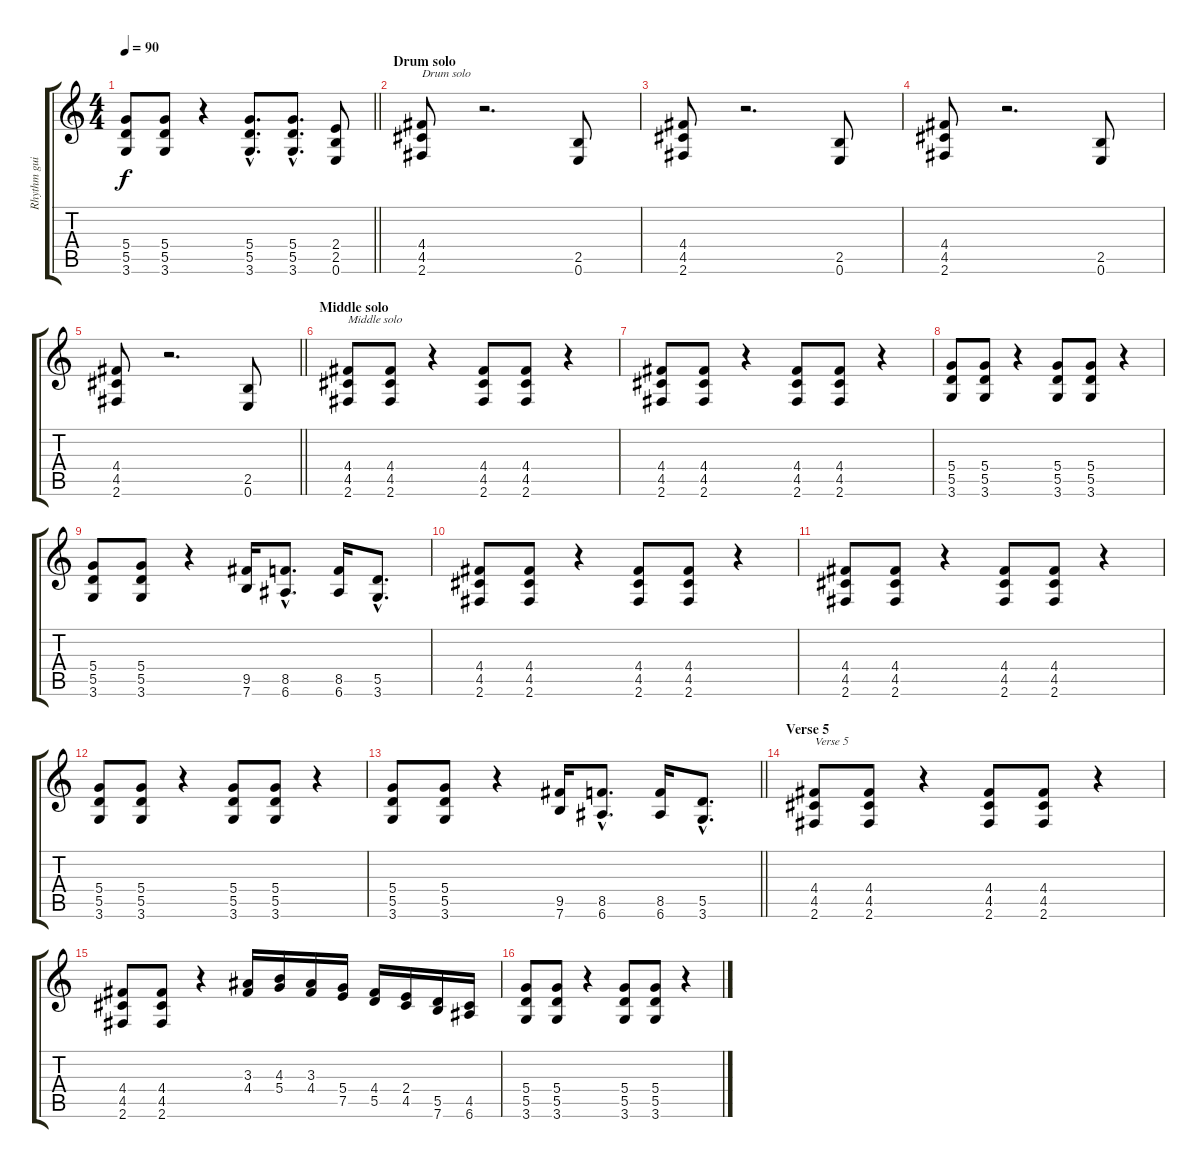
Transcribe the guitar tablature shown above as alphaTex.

\track ("Rhythm guitar" "Rhythm gui") {instrument distortionguitar}
\staff {score tabs}
\tuning (E4 B3 G3 D3 A2 E2) {hide}
\ts (4 4)
\tempo 90
\clef g2
\barLineRight lightlight
\ks c
(5.4 5.5 3.6).8{dy f} (5.4 5.5 3.6).8 r.4 (5.4{hac} 5.5{hac} 3.6{hac}).8{d} (5.4{hac} 5.5{hac} 3.6{hac}).8{d} (2.4 2.5 0.6).8 |
\section ("" "Drum solo")
(4.4 4.5 2.6).8{txt "Drum solo"} r.2{d} (2.5 0.6).8 |
(4.4 4.5 2.6).8 r.2{d} (2.5 0.6).8 |
(4.4 4.5 2.6).8 r.2{d} (2.5 0.6).8 |
\barLineRight lightlight
(4.4 4.5 2.6).8 r.2{d} (2.5 0.6).8 |
\section ("" "Middle solo")
(4.4 4.5 2.6).8{txt "Middle solo"} (4.4 4.5 2.6).8 r.4 (4.4 4.5 2.6).8 (4.4 4.5 2.6).8 r.4 |
(4.4 4.5 2.6).8 (4.4 4.5 2.6).8 r.4 (4.4 4.5 2.6).8 (4.4 4.5 2.6).8 r.4 |
(5.4 5.5 3.6).8 (5.4 5.5 3.6).8 r.4 (5.4 5.5 3.6).8 (5.4 5.5 3.6).8 r.4 |
(5.4 5.5 3.6).8 (5.4 5.5 3.6).8 r.4 (9.5 7.6).16 (8.5{hac} 6.6{hac}).8{d} (8.5 6.6).16 (5.5{hac} 3.6{hac}).8{d} |
(4.4 4.5 2.6).8 (4.4 4.5 2.6).8 r.4 (4.4 4.5 2.6).8 (4.4 4.5 2.6).8 r.4 |
(4.4 4.5 2.6).8 (4.4 4.5 2.6).8 r.4 (4.4 4.5 2.6).8 (4.4 4.5 2.6).8 r.4 |
(5.4 5.5 3.6).8 (5.4 5.5 3.6).8 r.4 (5.4 5.5 3.6).8 (5.4 5.5 3.6).8 r.4 |
\barLineRight lightlight
(5.4 5.5 3.6).8 (5.4 5.5 3.6).8 r.4 (9.5 7.6).16 (8.5{hac} 6.6{hac}).8{d} (8.5 6.6).16 (5.5{hac} 3.6{hac}).8{d} |
\section ("" "Verse 5")
(4.4 4.5 2.6).8{txt "Verse 5"} (4.4 4.5 2.6).8 r.4 (4.4 4.5 2.6).8 (4.4 4.5 2.6).8 r.4 |
(4.4 4.5 2.6).8 (4.4 4.5 2.6).8 r.4 (3.3 4.4).16 (4.3 5.4).16 (3.3 4.4).16 (5.4 7.5).16 (4.4 5.5).16 (2.4 4.5).16 (5.5 7.6).16 (4.5 6.6).16 |
(5.4 5.5 3.6).8 (5.4 5.5 3.6).8 r.4 (5.4 5.5 3.6).8 (5.4 5.5 3.6).8 r.4
